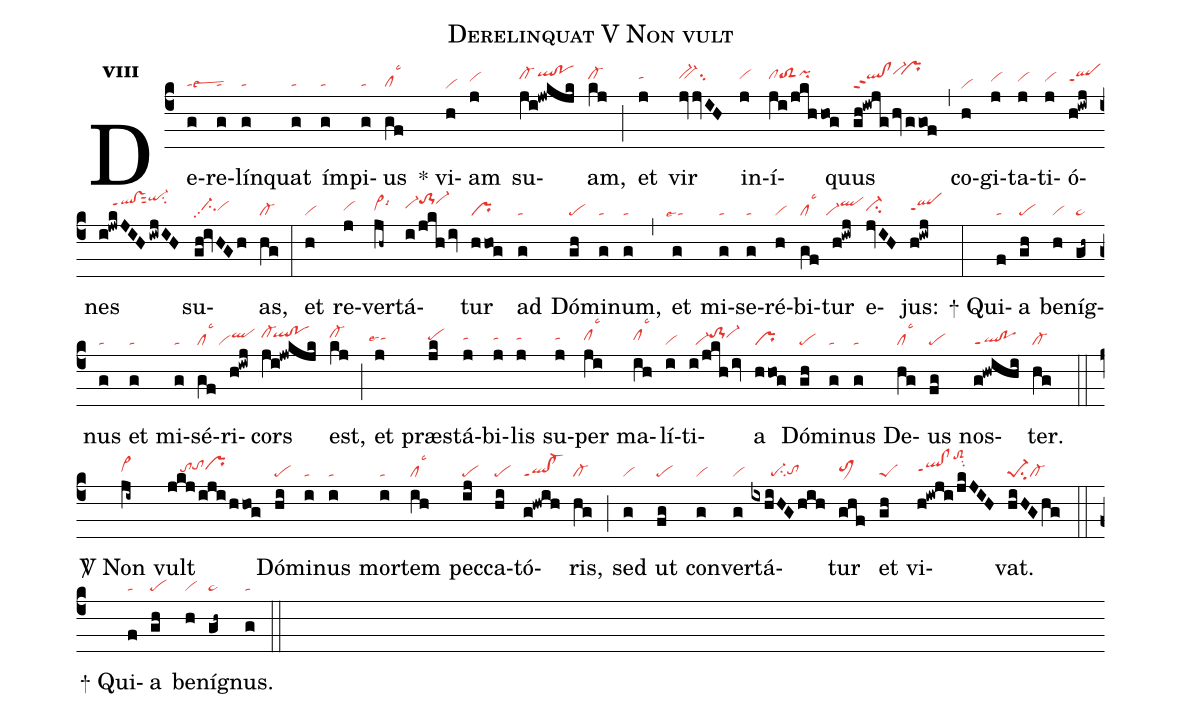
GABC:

name:Derelinquat V Non vult;
office-part:re;
mode:8;
nabc-lines:1;
%%
initial-style: 1;
name: Derelinquat impius;
mode: 8;
office-part: Responsorium;
annotation: Resp.;
annotation: viii;
nabc-lines:1;
%%
(c4) De(g|talsew3)re(g|ta)lín(g|ta)quat(g|ta) ím(g|ta)pi(g|ta)us(gf|cllsc3) <sp>*</sp> vi(h|vihe)am(j|vihh) su(ji!jwkjk|cl-hi`//qlhj!pohj)am,(kj|cl-hi) (;) et(j|tahi) vir(jvjvIH|bv-hisu2) in(j|vihi)í(ji/jkhhog|clhitoS2hipihj)quus(gh!iwjg/hv/ggof|qlhi!clhippt2vi-hk``prhk) (,) co(h|vihe)gi(j|vihh)ta(j|vihh)ti(j|vihh)ó(h!iwj|qlhhppt1)nes(i!jwkJIH/iwjIH|////qlhj!vshjppt1sut2qi-hlsu2) su(gh!ivHGh|//ci-hhpp2vihh)as,(hg|cl-) (:) et(h|vi) re(j|vihh)ver(jh~|vi>hhlsi6)tá(i/jkh/iv|vi-hito-1hkvi-hk)tur(hhog|pr) ad(g|ta) Dó(gh|pe)mi(g|ta)num,(g|ta) (,) et(g|``talse4) mi(g|ta)se(g|ta)ré(h|vi)bi(gf|cllsc3)tur(h!iwj|``vi-qlhj) e(jvIH|ci-hh)jus:(h!iwj|qlhhppt1) (:)
<sp>+</sp> Qui(f|ta)a(gh|pe) be(h|vi)níg(gh~|ta>)nus(g|ta) et(g|ta) mi(g|ta)sé(gf|cllsc3)ri(h!iwj|```viqlhi)cors(ji!jwkjk|cl-hi`qlhi!pohi) est,(kj|cl-hi) (;) et(j|``tahhlse4) præs(jk|pehh)tá(j|tahh)bi(j|tahh)lis(j|tahh) su(j|tahh)per(ji|clhhlsc3) ma(ih|clhhlsc3)lí(i|vi)ti(i/jkh/iv|//vi-to-1hivi-hi)a(hhog|pr) Dó(gh|pe)mi(g|ta)nus(g|ta) De(hg|cllsc3)us(fg|pe) nos(g!hwihi|ql!poppt1)ter.(hg|cl-) (::)

<sp>V/</sp> Non(ji~|vi>hh) vult(jkj/iji/hhog|////tohhtohiprhi) Dó(hi|pe)mi(i|ta)nus(i|ta) mor(i|ta)tem(ih|cllsc3) pec(ij|pe)ca(hi|pe)tó(g!hwih|ql!cl-ppt1)ris,(hg|cl-) (;) sed(g|vi) ut(fg|pe) con(g|vi)ver(g|vi)tá(ixhiHGhih|//////pe-su2tohg)tur(ghf|toM1hh) et(gh|peS) vi(h!iwji/jkJIH|qlhh!clhhppt1toS2hmsu2)vat.(hiHGhg|pe-1su2cl-) (::)
<sp>+</sp> Qui(f|ta)a(gh|pe) be(h|vi)níg(gh~|ta>)nus.(g|ta) (::)
